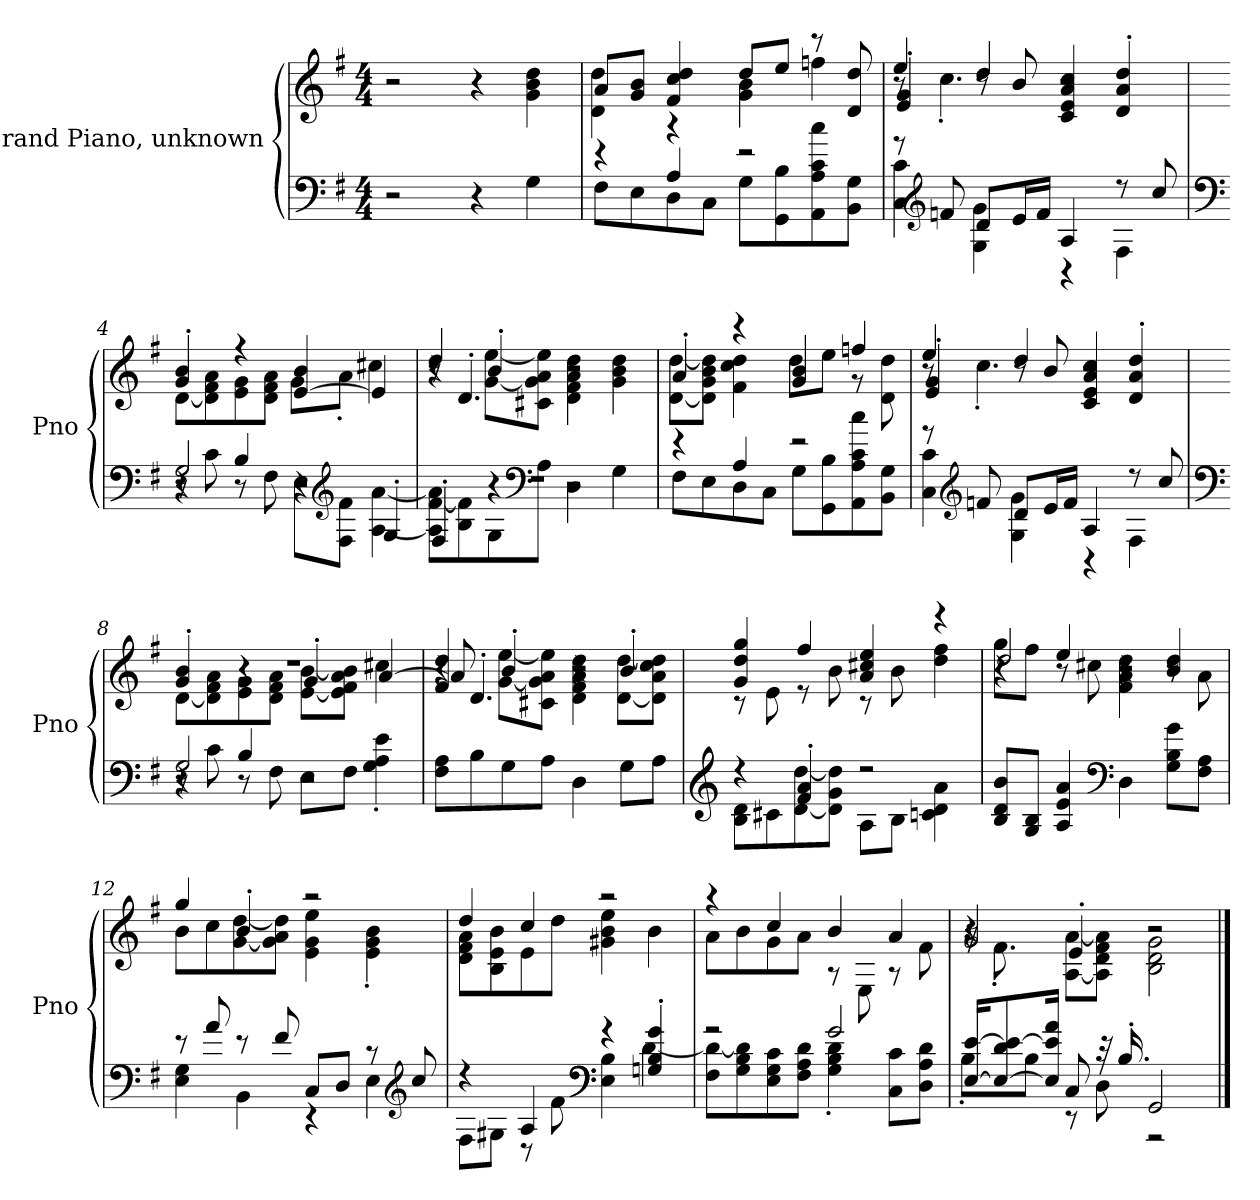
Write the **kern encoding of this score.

**kern	**kern
*part1	*part1
*staff2	*staff1
*I"Grand Piano, unknown	*
*I'Pno	*
*clefF4	*clefG2
*k[f#]	*k[f#]
*M4/4	*M4/4
*MM120	*MM120
=1	=1
2r	2r
4r	4r
4G\	4g\ 4b\ 4dd\
=2	=2
*^	*^
4r	8F#\L	8a/L	4d\ 4dd\
.	8E\	8g/ 8b/J	.
4A/	8D\	4f#/ 4cc/ 4dd/	4r
.	8C\J	.	.
2r	8G\L	8dd/L	4g\ 4b\
.	8GG\ 8B\	8ee/J	.
.	8AA\ 8A\ 8c\ 8cc\	8r	4ffn\
.	8BB\ 8G\J	8d/ 8dd/	.
=3	=3	=3	=3
*	*	*	*^
8r	4C\ 4c\	4ee/	8r	4e/' 4g/'
*clefG2	*	*	*	*
8fn/	.	.	4.cc'\	.
8d/L	4G\ 4g\	4dd/	.	8r
16e/L	.	.	.	8b/
16f/JJ	.	.	.	.
4A/	4r	2r	2r	4c/ 4e/ 4a/ 4cc/
8r	4F#\	.	.	4d/' 4a/' 4dd/'
8cc/	.	.	.	.
*v	*v	*	*	*
*	*v	*v	*v
=4	=4
*clefF4	*
*^	*^
*	*^	*	*
4r	8r	2G/	4g/' 4b/'	[8d\L
.	8c\	.	.	8d\] 8f#\ 8a\
4B/	8r	.	4r	8e\ 8g\
.	8F#\	.	.	8d\ 8f#\ 8a\J
2r	8E\L	4r	[4e/ 4b/	8g\L
*clefG2	*	*	*	*
.	8F#\ 8f#\J	.	.	8a'\J
.	[4A\ [4a\	4G'/	4e/]	4cc#X\
!!LO:LB:g=z
=5	=5	=5	=5	=5
*	*	*	*	*^
1r	8A\] [8f#\ 8a\]L	4F#'/	4dd/	4r	8r
.	8B\ 8f#\]	.	.	.	4.d'/
.	8G\	4r	4b'/	[8g\ [8ee\L	.
*clefF4	*	*	*	*	*
.	8A\J	.	.	8c#X\ 8g\] 8a\ 8ee\]J	.
.	4D\	2r	2r	4d\ 4f#\ 4a\ 4dd\	2r
.	4G\	.	.	4g\ 4b\ 4dd\	.
*	*v	*v	*	*	*
*	*	*	*v	*v
=6	=6	=6	=6
4r	8F#\L	4a'/	[8d\ [8dd\L
.	8E\	.	8d\] 8g\ 8b\ 8dd\]J
4A/	8D\	4r	4f#\ 4cc\ 4dd\
.	8C\J	.	.
2r	8G\L	4g/ 4b/	8dd\L
.	8GG\ 8B\	.	8ee\J
.	8AA\ 8A\ 8c\ 8cc\	4ffn/	8r
.	8BB\ 8G\J	.	8d\ 8dd\
=7	=7	=7	=7
*	*	*	*^
8r	4C\ 4c\	4ee/	8r	4e/' 4g/'
*clefG2	*	*	*	*
8fn/	.	.	4.cc'\	.
8d/L	4G\ 4g\	4dd/	.	8r
16e/L	.	.	.	8b/
16f/JJ	.	.	.	.
4A/	4r	2r	2r	4c/ 4e/ 4a/ 4cc/
8r	4F#\	.	.	4d/' 4a/' 4dd/'
8cc/	.	.	.	.
*v	*v	*	*	*
=8	=8	=8	=8
*clefF4	*	*	*
*^	*	*	*
*	*^	*	*	*
4r	8r	2G/	1r	[8d\L	4g/' 4b/'
.	8c\	.	.	8d\] 8f#\ 8a\	.
4B/	8r	.	.	8e\ 8g\	4r
.	8F#\	.	.	8d\ 8f#\ 8a\J	.
2r	8E\L	2r	.	[8e\ [8b\L	4g'/
.	8F#\J	.	.	8e\] 8f#\ 8a\ 8b\]J	.
.	4G\' 4A\' 4e\'	.	.	4cc#X\	[4a/
*v	*v	*v	*	*	*
!!LO:LB:g=z	!!	!!
=9	=9	=9	=9
8F#\ 8A\L	4f#/ 4dd/	4r	8a/]
8B\	.	.	4.d'/
8G\	4b'/	[8g\ [8ee\L	.
8A\J	.	8c#X\ 8g\] 8a\ 8ee\]J	.
4D\	4r	4d\ 4f#\ 4a\ 4dd\	2r
8G\L	4b'/	[8d\ [8dd\L	.
8A\J	.	8d\] 8a\ 8cc\ 8dd\]J	.
*	*v	*v	*v
=10	=10
*clefG2	*
*^	*^
4r	8B\ 8d\L	4g/ 4dd/ 4gg/	8r
.	8c#X\	.	8e\
4f#/' 4a/'	[8d\ [8dd\	4ff#/	8r
.	8d\] 8g\ 8dd\]J	.	8b\
2r	8A\L	4a/ 4cc#X/ 4ee/	8r
.	8B\J	.	8b\
.	4cn\ 4d\ 4a\	4r	4dd\ 4ff#\
*v	*v	*	*
=11	=11	=11
*	*	*^
8B/ 8d/ 8b/L	4r	8gg\L	2dd/
8G/ 8B/J	.	8ff#\J	.
4A/ 4e/ 4a/	4ee/	8r	.
.	.	8cc#X\	.
*clefF4	*	*	*
4D\	2r	4f#\ 4a\ 4dd\	4r
8G\ 8B\ 8g\L	.	8r	4b/ 4dd/
8F#\ 8A\J	.	8a\	.
*	*	*v	*v
!!LO:LB:g=z
=12	=12	=12
*^	*	*
8r	4E\ 4G\	4gg/	8b\L
8a/	.	.	8cc\
8r	4BB\	4b'/	[8g\ [8dd\
8f#/	.	.	8g\] 8a\ 8dd\]J
8C/L	4r	2r	4e\ 4g\ 4ee\
8D/J	.	.	.
8r	4E\	.	4e\' 4g\' 4b\'
*clefG2	*	*	*
8cc/	.	.	.
=13	=13	=13	=13
4r	8F#\L	4dd/	8d\ 8f#\ 8a\L
.	8G#X\J	.	8B\ 8e\ 8b\
4A/	8r	4cc/	8e\
.	8f#\	.	8dd\J
*clefF4	*	*	*
4r	4E\ 4B\	2r	4g#X\ 4b\ 4ee\
4Gn/' 4B/' 4g/'	[4d\	.	4b\
=14	=14	=14	=14
2r	8F#\ 8d\_L	4r	8a\L
.	8G\ 8B\ 8d\]	.	8b\
.	8E\ 8G\ 8c\	4cc/	8g\
.	8F#\ 8A\ 8d\J	.	8a\J
2g/	4G\' 4B\' 4d\'	4b/	8r
.	.	.	8E\
.	8C\ 8c\L	4a/	8r
.	8D\ 8A\ 8d\J	.	8f#\
!!LO:LB:g=z
=15	=15	=15	=15
*	*	*	*^
[16E/ [16e/KL	8B'\L	2g/	16r	4r
8E/_ 8d/ 8e/_	.	.	8.f#'\	.
.	8B\J	.	.	.
16E/] 16e/] 16a/Jk	.	.	.	.
8C/	8r	.	[8A\ [8a\L	4e'/
32r	8D\	.	8A\] 8d\ 8f#\ 8a\]J	.
16.B'/	.	.	.	.
2GG/	2r	2r	2B\ 2d\ 2g\	2r
*v	*v	*	*	*
*	*v	*v	*v
==	==
*-	*-
